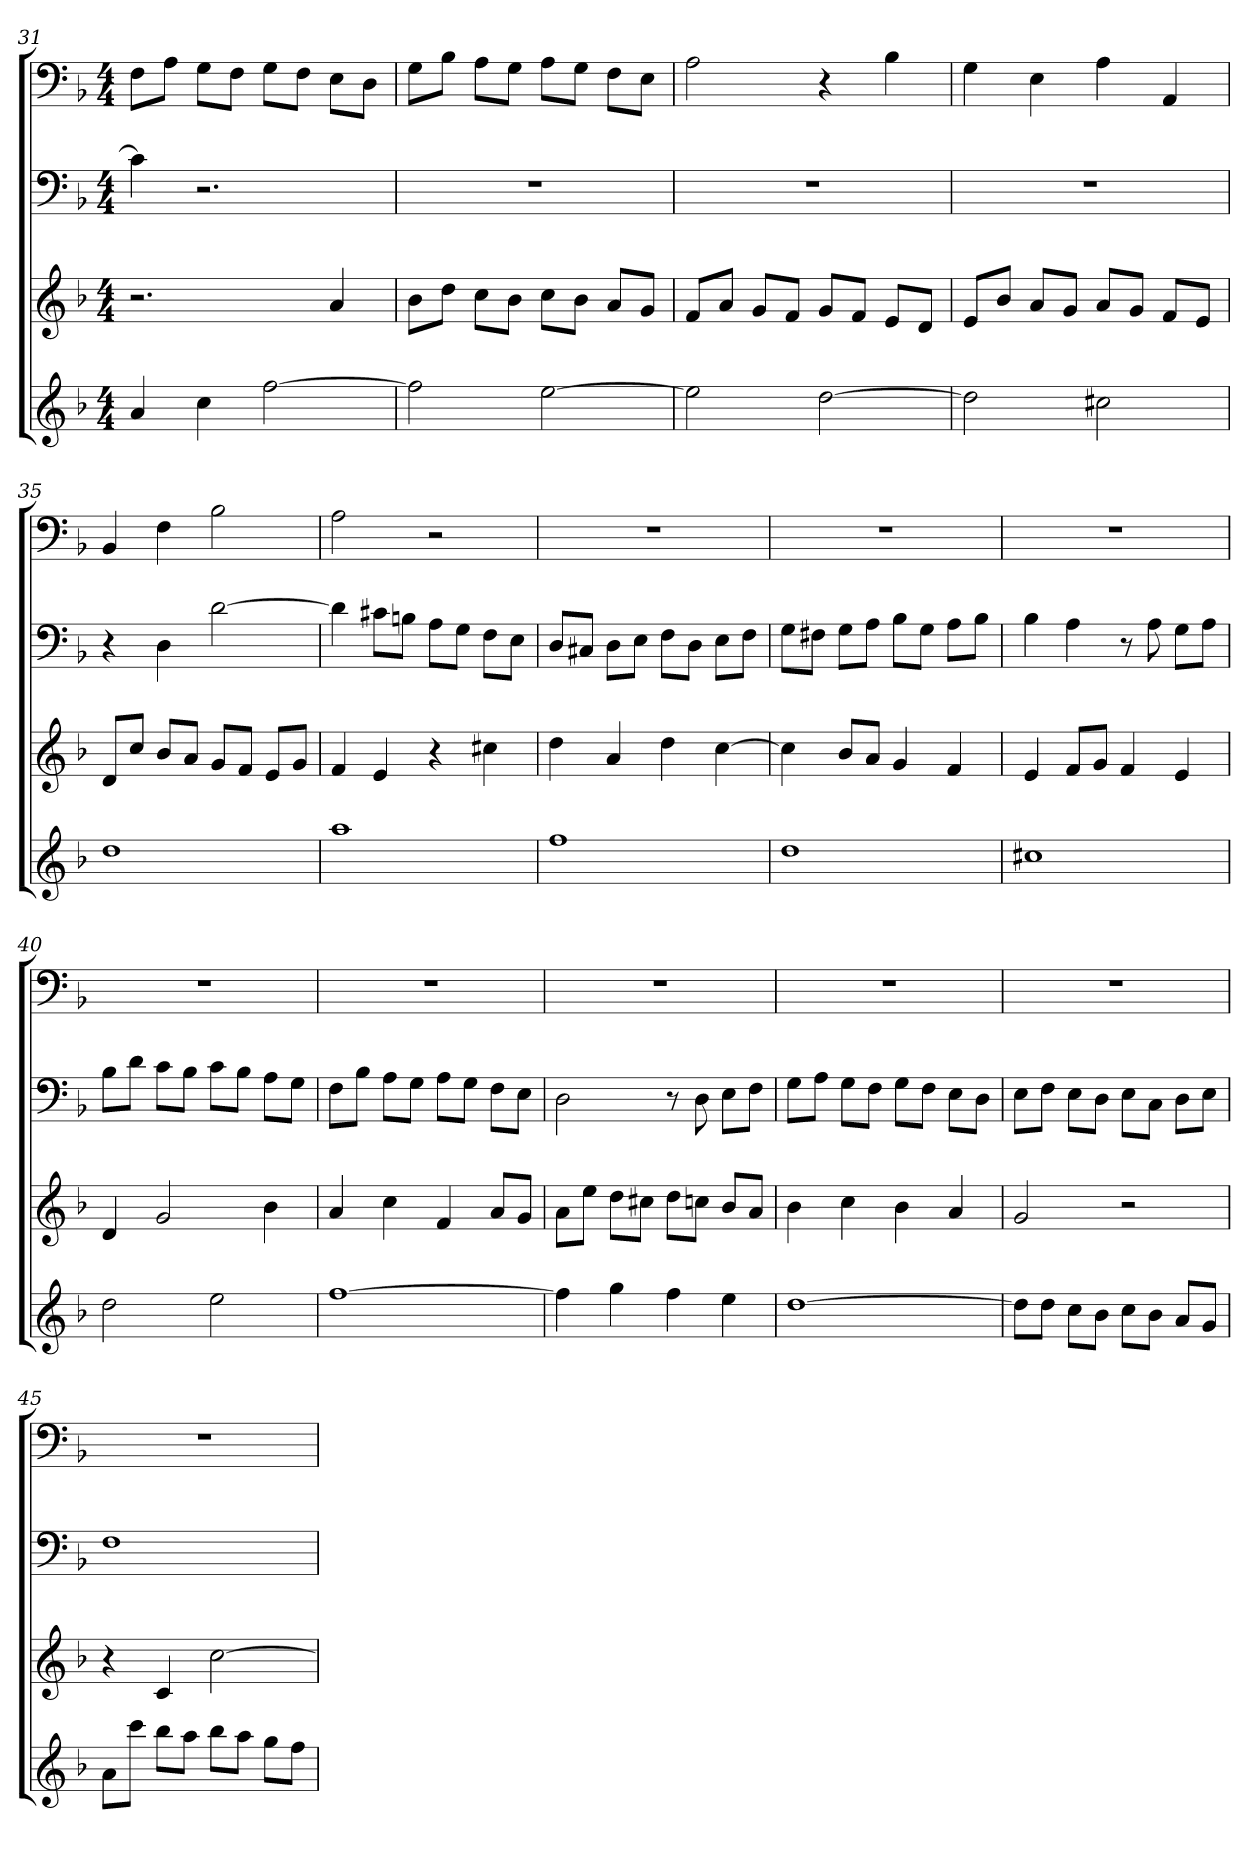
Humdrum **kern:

**kern	**kern	**kern	**kern
*part4	*part3	*part2	*part1
*staff4	*staff3	*staff2	*staff1
*k[b-]	*k[b-]	*k[b-]	*k[b-]
*d:	*d:	*d:	*d:
*M4/4	*M4/4	*M4/4	*M4/4
=31	=31	=31	=31
4a	2.r	4c]	8FL
.	.	.	8AJ
4cc	.	2.r	8GL
.	.	.	8FJ
[2ff	.	.	8GL
.	.	.	8FJ
.	4a	.	8EL
.	.	.	8DJ
=32	=32	=32	=32
2ff]	8b-L	1r	8GL
.	8ddJ	.	8B-J
.	8ccL	.	8AL
.	8b-J	.	8GJ
[2ee	8ccL	.	8AL
.	8b-J	.	8GJ
.	8aL	.	8FL
.	8gJ	.	8EJ
=33	=33	=33	=33
2ee]	8fL	1r	2A
.	8aJ	.	.
.	8gL	.	.
.	8fJ	.	.
[2dd	8gL	.	4r
.	8fJ	.	.
.	8eL	.	4B-
.	8dJ	.	.
=34	=34	=34	=34
2dd]	8eL	1r	4G
.	8b-J	.	.
.	8aL	.	4E
.	8gJ	.	.
2cc#X	8aL	.	4A
.	8gJ	.	.
.	8fL	.	4AA
.	8eJ	.	.
=35	=35	=35	=35
1dd	8dL	4r	4BB-
.	8ccJ	.	.
.	8b-L	4D	4F
.	8aJ	.	.
.	8gL	[2d	2B-
.	8fJ	.	.
.	8eL	.	.
.	8gJ	.	.
=36	=36	=36	=36
1aa	4f	4d]	2A
.	4e	8c#XL	.
.	.	8BnJ	.
.	4r	8AL	2r
.	.	8GJ	.
.	4cc#X	8FL	.
.	.	8EJ	.
=37	=37	=37	=37
1ff	4dd	8DL	1r
.	.	8C#XJ	.
.	4a	8DL	.
.	.	8EJ	.
.	4dd	8FL	.
.	.	8DJ	.
.	[4cc	8EL	.
.	.	8FJ	.
=38	=38	=38	=38
1dd	4cc]	8GL	1r
.	.	8F#XJ	.
.	8b-L	8GL	.
.	8aJ	8AJ	.
.	4g	8B-L	.
.	.	8GJ	.
.	4f	8AL	.
.	.	8B-J	.
=39	=39	=39	=39
1cc#X	4e	4B-	1r
.	8fL	4A	.
.	8gJ	.	.
.	4f	8r	.
.	.	8A	.
.	4e	8GL	.
.	.	8AJ	.
=40	=40	=40	=40
2dd	4d	8B-L	1r
.	.	8dJ	.
.	2g	8cL	.
.	.	8B-J	.
2ee	.	8cL	.
.	.	8B-J	.
.	4b-	8AL	.
.	.	8GJ	.
=41	=41	=41	=41
[1ff	4a	8FL	1r
.	.	8B-J	.
.	4cc	8AL	.
.	.	8GJ	.
.	4f	8AL	.
.	.	8GJ	.
.	8aL	8FL	.
.	8gJ	8EJ	.
=42	=42	=42	=42
4ff]	8aL	2D	1r
.	8eeJ	.	.
4gg	8ddL	.	.
.	8cc#XJ	.	.
4ff	8ddL	8r	.
.	8ccnJ	8D	.
4ee	8b-L	8EL	.
.	8aJ	8FJ	.
=43	=43	=43	=43
[1dd	4b-	8GL	1r
.	.	8AJ	.
.	4cc	8GL	.
.	.	8FJ	.
.	4b-	8GL	.
.	.	8FJ	.
.	4a	8EL	.
.	.	8DJ	.
=44	=44	=44	=44
8ddL]	2g	8EL	1r
8ddJ	.	8FJ	.
8ccL	.	8EL	.
8b-J	.	8DJ	.
8ccL	2r	8EL	.
8b-J	.	8CJ	.
8aL	.	8DL	.
8gJ	.	8EJ	.
=45	=45	=45	=45
8aL	4r	1F	1r
8cccJ	.	.	.
8bb-L	4c	.	.
8aaJ	.	.	.
8bb-L	[2cc	.	.
8aaJ	.	.	.
8ggL	.	.	.
8ffJ	.	.	.
=	=	=	=
*-	*-	*-	*-
